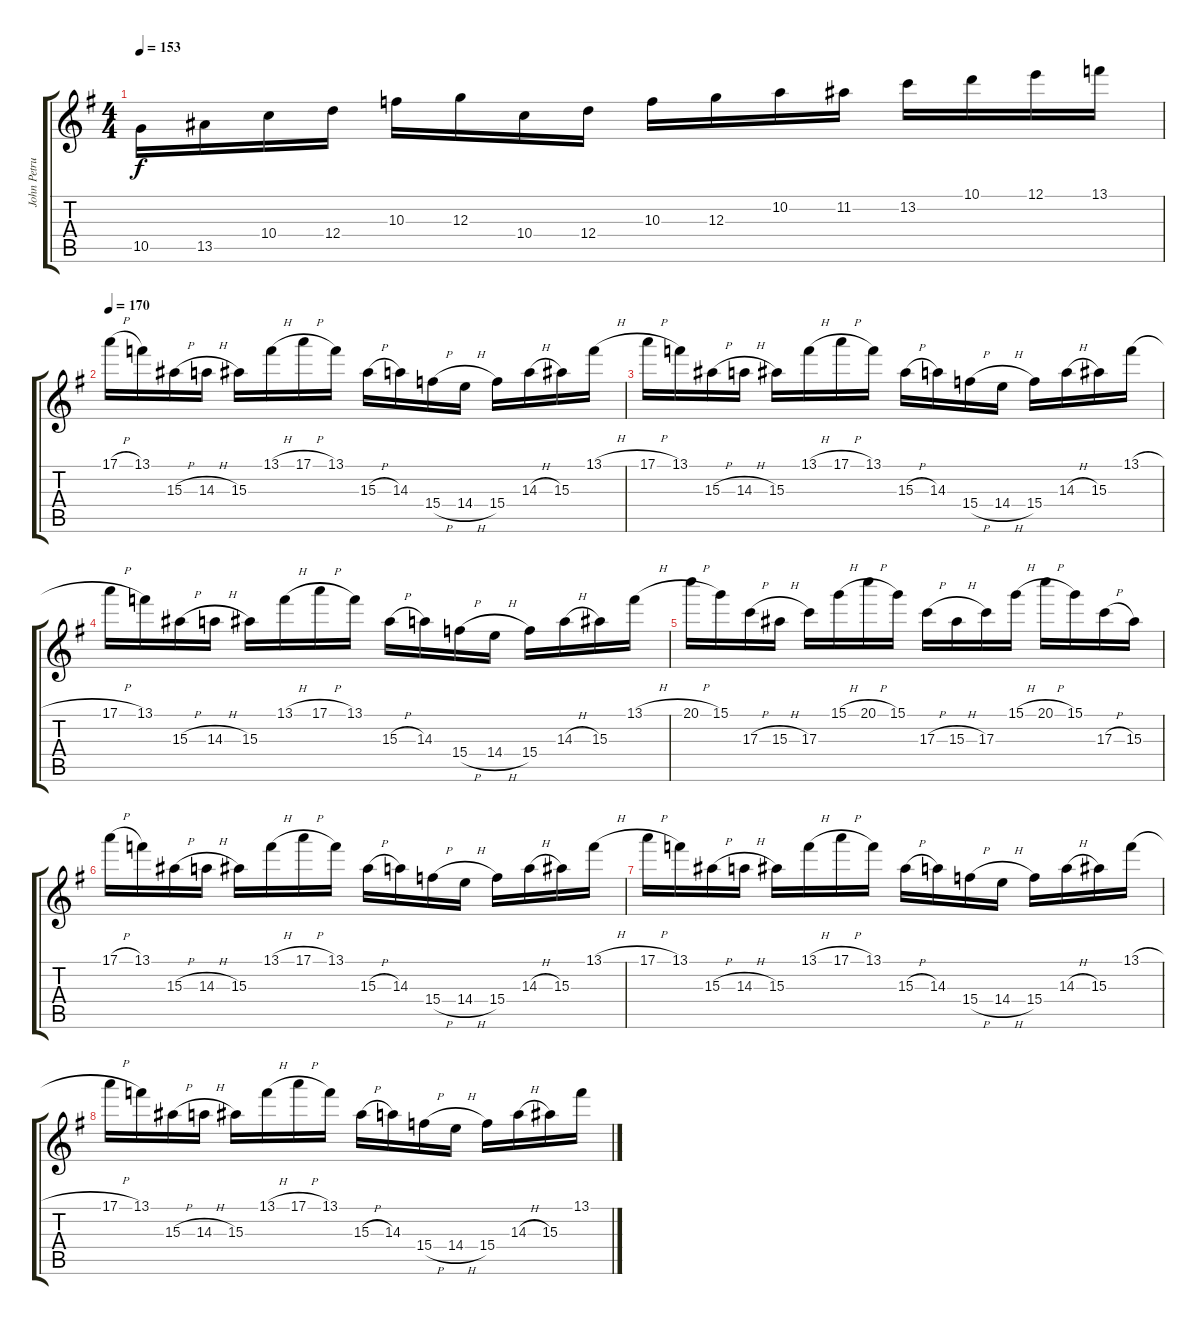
\track ("John Petrucci - Guitar 6 Strings" "John Petru") {instrument distortionguitar}
\staff {score tabs}
\tuning (E4 B3 G3 D3 A2 E2) {hide}
\ts (4 4)
\tempo 153
\clef g2
\ks g
10.5.16{dy f volume 10} 13.5.16 10.4.16 12.4.16 10.3.16 12.3.16 10.4.16 12.4.16 10.3.16 12.3.16 10.2.16 11.2.16 13.2.16 10.1.16 12.1.16 13.1.16 |
\tempo 170
17.1{h}.16{volume 13} 13.1.16 15.3{h}.16 14.3{h}.16 15.3.16 13.1{h}.16 17.1{h}.16 13.1.16 15.3{h}.16 14.3.16 15.4{h}.16 14.4{h}.16 15.4.16 14.3{h}.16 15.3.16 13.1{h}.16 |
17.1{h}.16 13.1.16 15.3{h}.16 14.3{h}.16 15.3.16 13.1{h}.16 17.1{h}.16 13.1.16 15.3{h}.16 14.3.16 15.4{h}.16 14.4{h}.16 15.4.16 14.3{h}.16 15.3.16 13.1{h}.16 |
17.1{h}.16 13.1.16 15.3{h}.16 14.3{h}.16 15.3.16 13.1{h}.16 17.1{h}.16 13.1.16 15.3{h}.16 14.3.16 15.4{h}.16 14.4{h}.16 15.4.16 14.3{h}.16 15.3.16 13.1{h}.16 |
20.1{h}.16 15.1.16 17.3{h}.16 15.3{h}.16 17.3.16 15.1{h}.16 20.1{h}.16 15.1.16 17.3{h}.16 15.3{h}.16 17.3.16 15.1{h}.16 20.1{h}.16 15.1.16 17.3{h}.16 15.3.16 |
17.1{h}.16 13.1.16 15.3{h}.16 14.3{h}.16 15.3.16 13.1{h}.16 17.1{h}.16 13.1.16 15.3{h}.16 14.3.16 15.4{h}.16 14.4{h}.16 15.4.16 14.3{h}.16 15.3.16 13.1{h}.16 |
17.1{h}.16 13.1.16 15.3{h}.16 14.3{h}.16 15.3.16 13.1{h}.16 17.1{h}.16 13.1.16 15.3{h}.16 14.3.16 15.4{h}.16 14.4{h}.16 15.4.16 14.3{h}.16 15.3.16 13.1{h}.16 |
17.1{h}.16 13.1.16 15.3{h}.16 14.3{h}.16 15.3.16 13.1{h}.16 17.1{h}.16 13.1.16 15.3{h}.16 14.3.16 15.4{h}.16 14.4{h}.16 15.4.16 14.3{h}.16 15.3.16 13.1{h}.16
